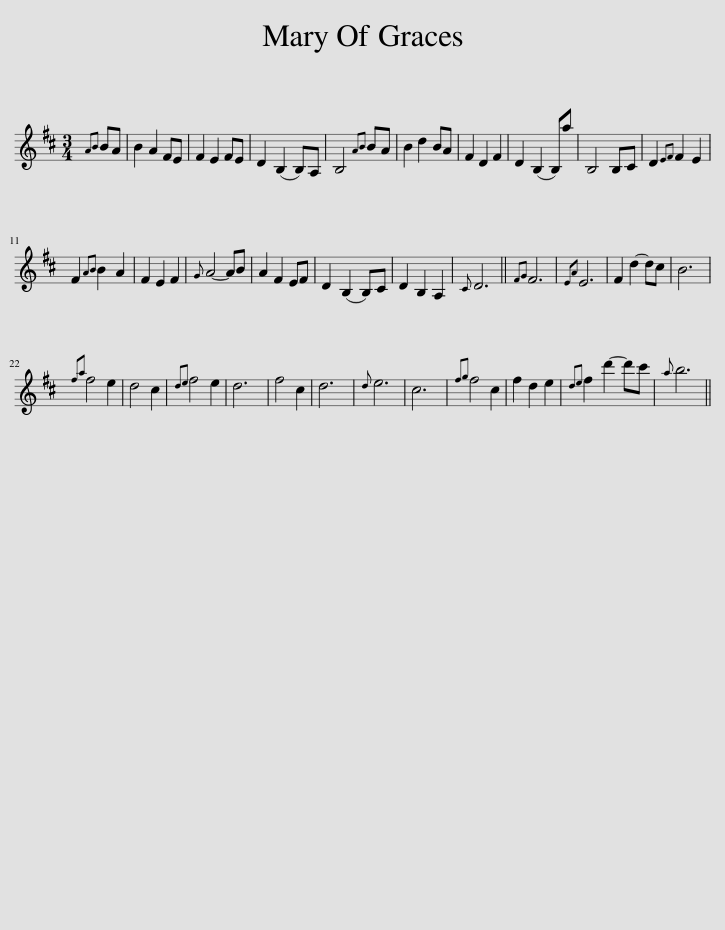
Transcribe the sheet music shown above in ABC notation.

X:1
L:1/8
M:3/4
I:linebreak $
K:D
V:1 treble
V:1
{AB} BA | B2 A2 FE | F2 E2 FE | D2 (B,2 B,)A, | B,4{AB} BA | %5
 B2 d2 BA | F2 D2 F2 | D2 (B,2 B,)a | B,4 B,C | D2{EF} F2 E2 |$ %10
 F2{AB} B2 A2 | F2 E2 F2 |{G} A4- AB | A2 F2 EF | D2 (B,2 B,)C | %15
 D2 B,2 A,2 |{C} D6 ||{FG} F6 |{EA} E6 | F2 d2- dc | %20
 B6 |${fa} f4 e2 | d4 c2 |{de} f4 e2 | d6 | %25
 f4 c2 | d6 |{d} e6 | c6 |{fg} f4 c2 | %30
 f2 d2 e2 |{de} f2 d'2- d'c' |{a} b6 || %33
